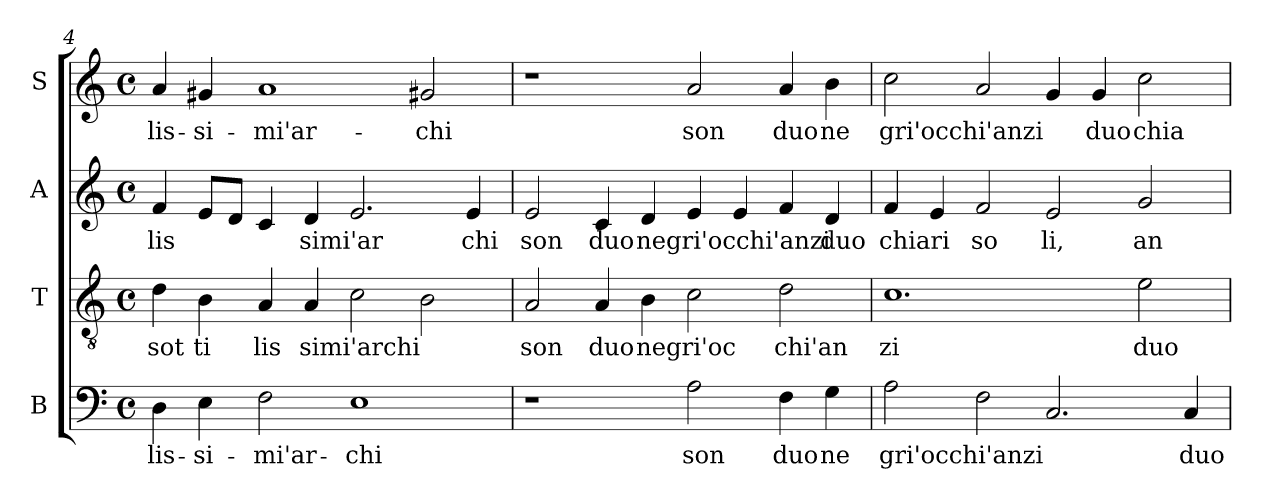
**kern	**text	**kern	**text	**kern	**text	**kern	**text
*part4	*part4	*part3	*part3	*part2	*part2	*part1	*part1
*staff4	*staff4	*staff3	*staff3	*staff2	*staff2	*staff1	*staff1
*I"B	*	*I"T	*	*I"A	*	*I"S	*
*clefF4	*	*clefGv2	*	*clefG2	*	*clefG2	*
*k[]	*	*k[]	*	*k[]	*	*k[]	*
*C:	*	*C:	*	*C:	*	*C:	*
*M4/4	*	*M4/4	*	*M4/4	*	*M4/4	*
*met(c)	*	*met(c)	*	*met(c)	*	*met(c)	*
=4	=4	=4	=4	=4	=4	=4	=4
!	!LO:LY:b:cj	!	!LO:LY:b:cj	!	!LO:LY:b:cj	!	!LO:LY:b:cj
4D\	-lis-	4d\	sot	4f/	-lis-	4a/	-lis-
!	!LO:LY:b:cj	!	!LO:LY:b:cj	!	!LO:LY:b:cj	!	!LO:LY:b:cj
4E\	-si-	4B\	ti	8e/L	--	4g#X/	-si-
!	!	!	!	!	!LO:LY:b:cj	!	!
.	.	.	.	8d/J	--	.	.
!	!LO:LY:b:cj	!	!LO:LY:b:cj	!	!LO:LY:b:cj	!	!LO:LY:b:cj
2F\	-mi'ar-	4A/	lis	4c/	--	1a	-mi'ar-
!	!	!	!LO:LY:b:cj	!	!LO:LY:b:cj	!	!
.	.	4A/	simi'archi	4d/	-simi'ar-	.	.
!	!LO:LY:b:cj	!	!LO:LY:b:cj	!	!LO:LY:b:cj	!	!
1E	-chi	2c\	.	2.e/	--	.	.
!	!	!	!LO:LY:b:cj	!	!	!	!LO:LY:b:cj
.	.	2B\	.	.	.	2g#X/	-chi
!	!	!	!	!	!LO:LY:b:cj	!	!
.	.	.	.	4e/	-chi	.	.
!!LO:LB:g=z
=5	=5	=5	=5	=5	=5	=5	=5
!	!	!	!LO:LY:b:cj	!	!LO:LY:b:cj	!	!
1r	.	2A/	son	2e/	son	1r	.
!	!	!	!LO:LY:b:cj	!	!LO:LY:b:cj	!	!
.	.	4A/	duo	4c/	duo	.	.
!	!	!	!LO:LY:b:cj	!	!LO:LY:b:cj	!	!
.	.	4B\	negri'oc	4d/	negri'occhi'anzi	.	.
!	!LO:LY:b:cj	!	!LO:LY:b:cj	!	!LO:LY:b:cj	!	!LO:LY:b:cj
2A\	son	2c\	.	4e/	.	2a/	son
!	!	!	!	!	!LO:LY:b:cj	!	!
.	.	.	.	4e/	.	.	.
!	!LO:LY:b:cj	!	!LO:LY:b:cj	!	!LO:LY:b:cj	!	!LO:LY:b:cj
4F\	duo	2d\	chi'an	4f/	.	4a/	duo
!	!LO:LY:b:cj	!	!	!	!LO:LY:b:cj	!	!LO:LY:b:cj
4G\	ne	.	.	4d/	duo	4b\	ne
=6	=6	=6	=6	=6	=6	=6	=6
!	!LO:LY:b:cj	!	!LO:LY:b:cj	!	!LO:LY:b:cj	!	!LO:LY:b:cj
2A\	gri'occhi'anzi	1.c	zi	4f/	chiari	2cc\	gri'occhi'anzi
!	!	!	!	!	!LO:LY:b:cj	!	!
.	.	.	.	4e/	.	.	.
!	!LO:LY:b:cj	!	!	!	!LO:LY:b:cj	!	!LO:LY:b:cj
2F\	.	.	.	2f/	so	2a/	.
!	!LO:LY:b:cj	!	!	!	!LO:LY:b:cj	!	!LO:LY:b:cj
2.C/	.	.	.	2e/	li,	4g/	.
!	!	!	!	!	!	!	!LO:LY:b:cj
.	.	.	.	.	.	4g/	duo
!	!	!	!LO:LY:b:cj	!	!LO:LY:b:cj	!	!LO:LY:b:cj
.	.	2e\	duo	2g/	an	2cc\	chia
!	!LO:LY:b:cj	!	!	!	!	!	!
4C/	duo	.	.	.	.	.	.
=	=	=	=	=	=	=	=
*-	*-	*-	*-	*-	*-	*-	*-
